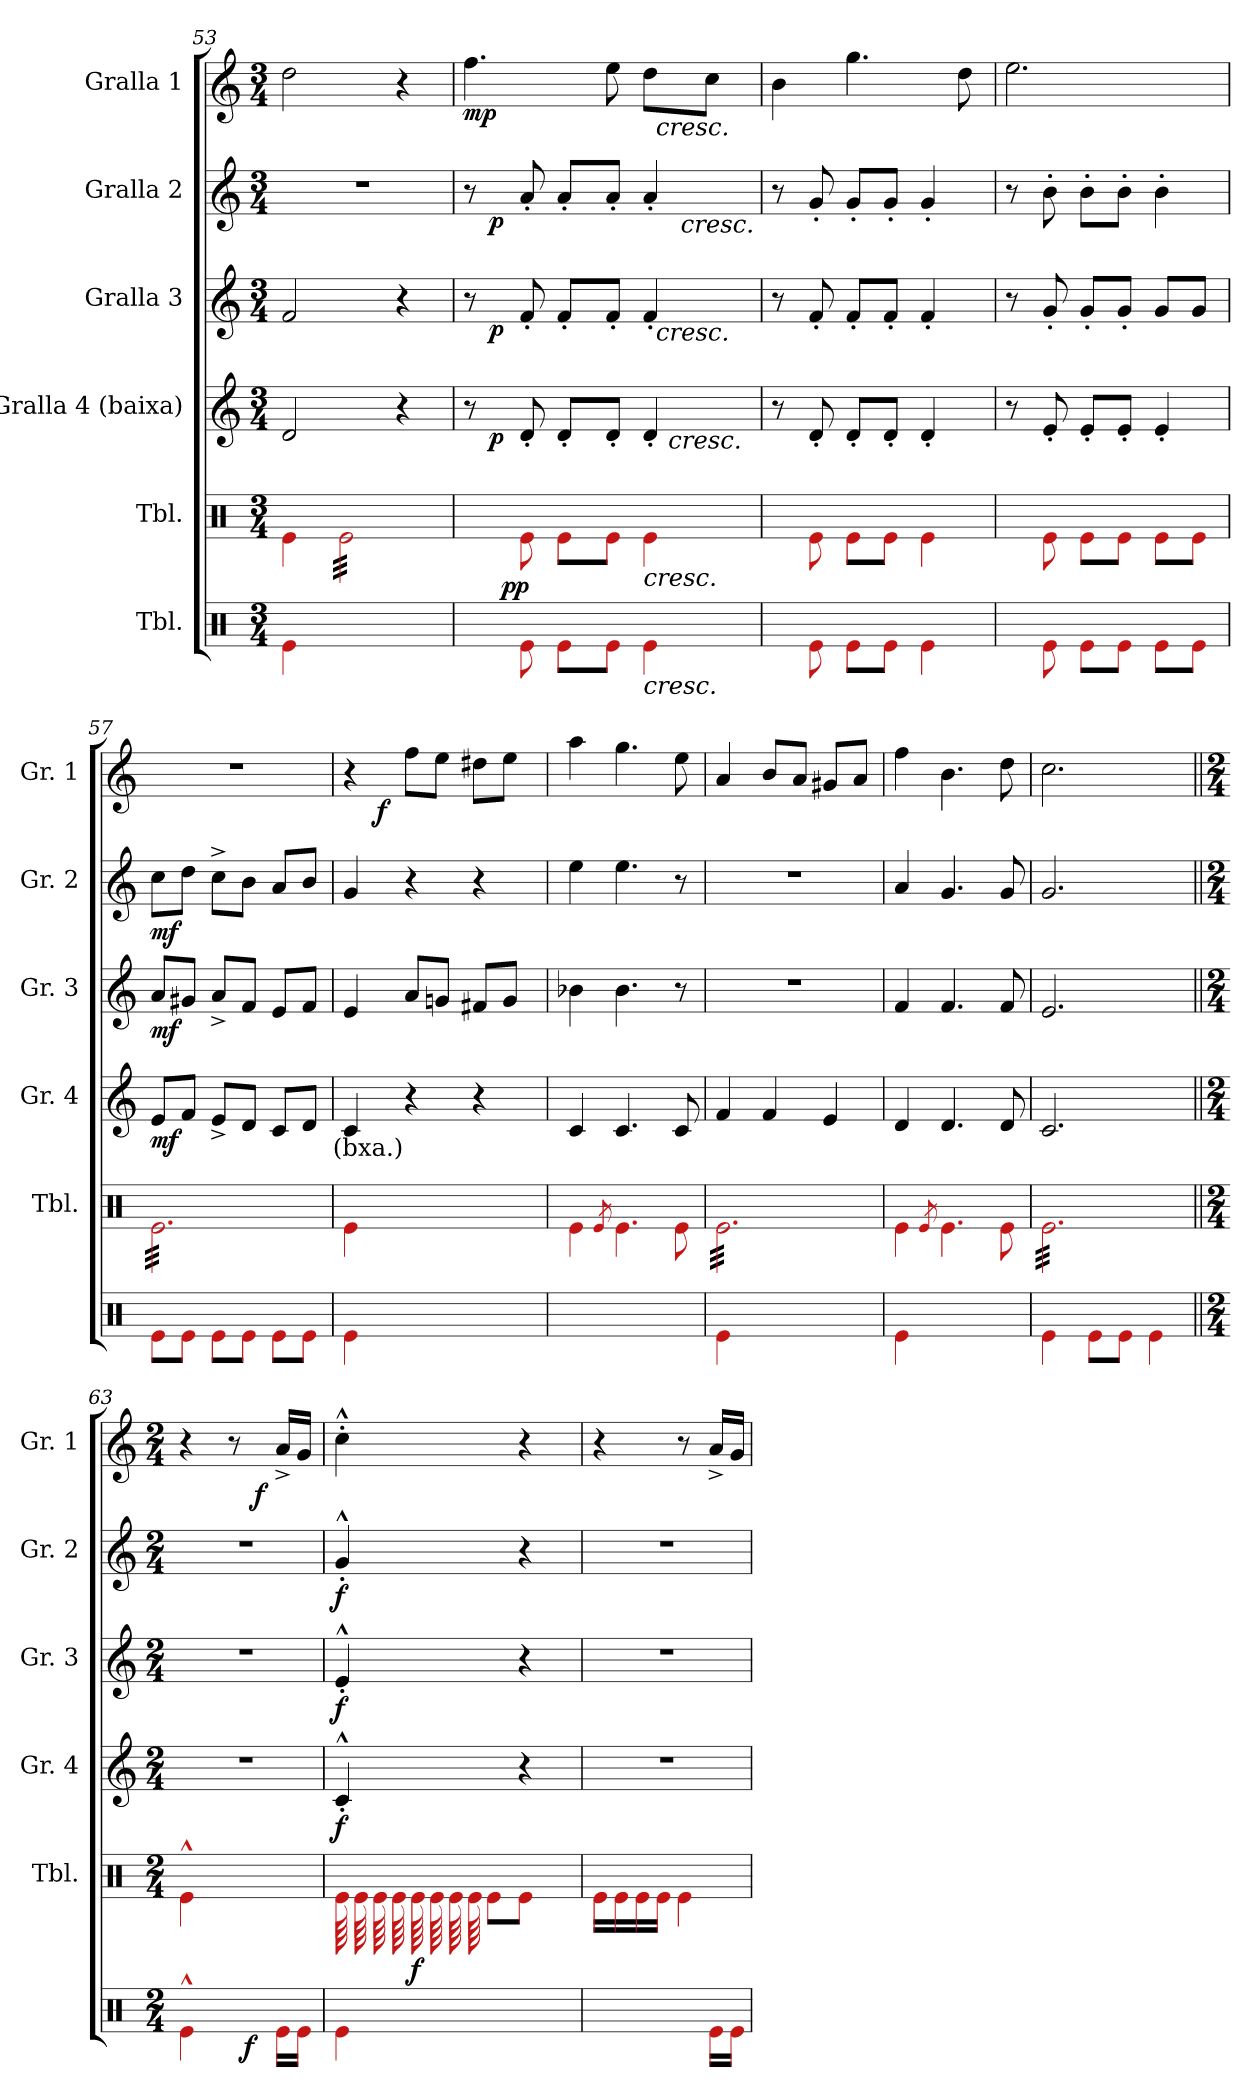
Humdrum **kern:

**kern	**dynam	**kern	**kern	**dynam	**kern	**dynam	**kern	**dynam	**kern	**dynam
*part6	*part6	*part5	*part4	*part4	*part3	*part3	*part2	*part2	*part1	*part1
*staff6	*staff6	*staff5	*staff4	*staff4	*staff3	*staff3	*staff2	*staff2	*staff1	*staff1
*I"Tbl.	*	*I"Tbl.	*I"Gralla 4 (baixa)	*	*I"Gralla 3	*	*I"Gralla 2	*	*I"Gralla 1	*
*	*	*I'Tbl.	*I'Gr. 4	*	*I'Gr. 3	*	*I'Gr. 2	*	*I'Gr. 1	*
*clefX	*	*clefX	*clefG2	*	*clefG2	*	*clefG2	*	*clefG2	*
*k[]	*	*k[]	*k[]	*	*k[]	*	*k[]	*	*k[]	*
*M3/4	*	*M3/4	*M3/4	*	*M3/4	*	*M3/4	*	*M3/4	*
=53	=53	=53	=53	=53	=53	=53	=53	=53	=53	=53
4e\	.	4e\	2d/	.	2f/	.	2.r	.	2dd\	.
*	*	*tremolo	*	*	*	*	*	*	*	*
2ryy	.	32e\LLL	.	.	.	.	.	.	.	.
.	.	32e\	.	.	.	.	.	.	.	.
.	.	32e\	.	.	.	.	.	.	.	.
.	.	32e\	.	.	.	.	.	.	.	.
.	.	32e\	.	.	.	.	.	.	.	.
.	.	32e\	.	.	.	.	.	.	.	.
.	.	32e\	.	.	.	.	.	.	.	.
.	.	32e\	.	.	.	.	.	.	.	.
.	.	32e\	4r	.	4r	.	.	.	4r	.
.	.	32e\	.	.	.	.	.	.	.	.
.	.	32e\	.	.	.	.	.	.	.	.
.	.	32e\	.	.	.	.	.	.	.	.
.	.	32e\	.	.	.	.	.	.	.	.
.	.	32e\	.	.	.	.	.	.	.	.
.	.	32e\	.	.	.	.	.	.	.	.
.	.	32e\JJJ	.	.	.	.	.	.	.	.
*	*	*Xtremolo	*	*	*	*	*	*	*	*
=54	=54	=54	=54	=54	=54	=54	=54	=54	=54	=54
!	!	!	!	!	!	!	!	!	!	!LO:DY:b
*^	*	*	*^	*	*^	*	*^	*	*^	*
*	*	*	*	*	*^	*	*	*^	*	*	*	*	*	*	*
8ryy	12ryy	.	8ryy	8r	16ryy	3ryy	.	8r	16ryy	3ryy	.	8r	16ryy	.	4.ff\	3ryy	mp
!	!	!	!	!	!	!	!LO:DY:b	!	!	!	!LO:DY:b	!	!	!LO:DY:b	!	!	!
.	.	.	.	.	2ryy	.	p	.	2ryy	.	p	.	2ryy	p	.	.	.
!	!	!LO:DY:a	!	!	!	!	!	!	!	!	!	!	!	!	!	!	!
!	!	!LO:DY:n=1:b	!	!	!	!	!	!	!	!	!	!	!	!	!	!	!
.	3%2ryy	p p	.	.	.	.	.	.	.	.	.	.	.	.	.	.	.
8e\	.	.	8e\	8d'/	.	.	.	8f'/	.	.	.	8a'/	.	.	.	.	.
8e\L	.	.	8e\L	8d'/L	.	.	.	8f'/L	.	.	.	8a'/L	.	.	.	.	.
.	.	.	.	.	.	6ryy	.	.	.	6ryy	.	.	.	.	.	6ryy	.
8e\J	.	.	8e\J	8d'/J	.	.	.	8f'/J	.	.	.	8a'/J	.	.	8ee\	.	.
!	!	!	!LO:TX:b:i:t=cresc.	!	!	!	!	!	!	!	!	!	!	!	!	!	!
!LO:TX:b:i:t=cresc.	!	!	!	!	!	!	!	!	!	!	!	!	!	!	!	!	!
4e\	.	.	4e\	4d'/	.	24ryy	.	4f'/	.	48ryy	.	4a'/	.	.	8dd\L	48ryy	.
!	!	!	!	!	!	!	!	!	!	!	!	!	!	!	!	!LO:TX:b:i:t=cresc.	!
!	!	!	!	!	!	!	!	!	!	!LO:TX:b:i:t=cresc.	!	!	!	!	!	!	!
.	.	.	.	.	.	.	.	.	.	6ryy	.	.	.	.	.	6ryy	.
!	!	!	!	!	!	!LO:TX:b:i:t=cresc.	!	!	!	!	!	!	!	!	!	!	!
.	.	.	.	.	.	6ryy	.	.	.	.	.	.	.	.	.	.	.
!	!	!	!	!	!	!	!	!	!	!	!	!	!LO:TX:b:i:t=cresc.	!	!	!	!
.	.	.	.	.	8.ryy	.	.	.	8.ryy	.	.	.	8.ryy	.	.	.	.
.	.	.	.	.	.	.	.	.	.	.	.	.	.	.	8cc\J	.	.
.	.	.	.	.	.	.	.	.	.	24.ryy	.	.	.	.	.	24.ryy	.
.	.	.	.	.	.	24ryy	.	.	.	.	.	.	.	.	.	.	.
*	*	*	*	*v	*v	*v	*	*	*	*	*	*v	*v	*	*v	*v	*
*v	*v	*	*	*	*	*v	*v	*v	*	*	*	*	*
=55	=55	=55	=55	=55	=55	=55	=55	=55	=55	=55
8ryy	.	8ryy	8r	.	8r	.	8r	.	4b\	.
8e\	.	8e\	8d'/	.	8f'/	.	8g'/	.	.	.
8e\L	.	8e\L	8d'/L	.	8f'/L	.	8g'/L	.	4.gg\	.
8e\J	.	8e\J	8d'/J	.	8f'/J	.	8g'/J	.	.	.
4e\	.	4e\	4d'/	.	4f'/	.	4g'/	.	.	.
.	.	.	.	.	.	.	.	.	8dd\	.
=56	=56	=56	=56	=56	=56	=56	=56	=56	=56	=56
8ryy	.	8ryy	8r	.	8r	.	8r	.	2.ee\	.
8e\	.	8e\	8e'/	.	8g'/	.	8b'\	.	.	.
8e\L	.	8e\L	8e'/L	.	8g'/L	.	8b'\L	.	.	.
8e\J	.	8e\J	8e'/J	.	8g'/J	.	8b'\J	.	.	.
8e\L	.	8e\L	4e'/	.	8g/L	.	4b'\	.	.	.
8e\J	.	8e\J	.	.	8g/J	.	.	.	.	.
!!LO:LB:g=z
=57	=57	=57	=57	=57	=57	=57	=57	=57	=57	=57
!	!LO:DY:a	!	!	!	!	!	!	!	!	!
!	!LO:DY:n=1:b	!	!	!LO:DY:b	!	!LO:DY:b	!	!LO:DY:b	!	!
*	*	*tremolo	*	*	*	*	*	*	*	*
8e\L	mf mf	32e\LLL	8e/L	mf	8a/L	mf	8cc\L	mf	2.r	.
.	.	32e\	.	.	.	.	.	.	.	.
.	.	32e\	.	.	.	.	.	.	.	.
.	.	32e\	.	.	.	.	.	.	.	.
8e\J	.	32e\	8f/J	.	8g#X/J	.	8dd\J	.	.	.
.	.	32e\	.	.	.	.	.	.	.	.
.	.	32e\	.	.	.	.	.	.	.	.
.	.	32e\	.	.	.	.	.	.	.	.
8e\L	.	32e\	8e^/L	.	8a^/L	.	8cc^\L	.	.	.
.	.	32e\	.	.	.	.	.	.	.	.
.	.	32e\	.	.	.	.	.	.	.	.
.	.	32e\	.	.	.	.	.	.	.	.
8e\J	.	32e\	8d/J	.	8f/J	.	8b\J	.	.	.
.	.	32e\	.	.	.	.	.	.	.	.
.	.	32e\	.	.	.	.	.	.	.	.
.	.	32e\	.	.	.	.	.	.	.	.
8e\L	.	32e\	8c/L	.	8e/L	.	8a/L	.	.	.
.	.	32e\	.	.	.	.	.	.	.	.
.	.	32e\	.	.	.	.	.	.	.	.
.	.	32e\	.	.	.	.	.	.	.	.
8e\J	.	32e\	8d/J	.	8f/J	.	8b/J	.	.	.
.	.	32e\	.	.	.	.	.	.	.	.
.	.	32e\	.	.	.	.	.	.	.	.
.	.	32e\JJJ	.	.	.	.	.	.	.	.
*	*	*Xtremolo	*	*	*	*	*	*	*	*
!	!	!	!LO:TX:b:t=(bxa.)	!	!	!	!	!	!	!
=58	=58	=58	=58	=58	=58	=58	=58	=58	=58	=58
*	*	*	*	*	*	*	*	*	*^	*
4e\	.	4e\	4c/	.	4e/	.	4g/	.	4r	12..ryy	.
!	!	!	!	!	!	!	!	!	!	!	!LO:DY:b
.	.	.	.	.	.	.	.	.	.	3ryy	f
2ryy	.	2ryy	4r	.	8a/L	.	4r	.	8ff\L	.	.
.	.	.	.	.	8gn/J	.	.	.	8ee\J	.	.
.	.	.	.	.	.	.	.	.	.	6ryy	.
.	.	.	4r	.	8f#X/L	.	4r	.	8dd#X\L	.	.
.	.	.	.	.	8g/J	.	.	.	8ee\J	.	.
.	.	.	.	.	.	.	.	.	.	12ryy	.
.	.	.	.	.	.	.	.	.	.	48ryy	.
*	*	*	*	*	*	*	*	*	*v	*v	*
=59	=59	=59	=59	=59	=59	=59	=59	=59	=59	=59
2.ryy	.	4e\	4c/	.	4b-X\	.	4ee\	.	4aa\	.
.	.	8qe/	.	.	.	.	.	.	.	.
.	.	4.e\	4.c/	.	4.b-\	.	4.ee\	.	4.gg\	.
.	.	8e\	8c/	.	8r	.	8r	.	8ee\	.
=60	=60	=60	=60	=60	=60	=60	=60	=60	=60	=60
*	*	*tremolo	*	*	*	*	*	*	*	*
4e\	.	32e\LLL	4f/	.	2.r	.	2.r	.	4a/	.
.	.	32e\	.	.	.	.	.	.	.	.
.	.	32e\	.	.	.	.	.	.	.	.
.	.	32e\	.	.	.	.	.	.	.	.
.	.	32e\	.	.	.	.	.	.	.	.
.	.	32e\	.	.	.	.	.	.	.	.
.	.	32e\	.	.	.	.	.	.	.	.
.	.	32e\	.	.	.	.	.	.	.	.
2ryy	.	32e\	4f/	.	.	.	.	.	8b/L	.
.	.	32e\	.	.	.	.	.	.	.	.
.	.	32e\	.	.	.	.	.	.	.	.
.	.	32e\	.	.	.	.	.	.	.	.
.	.	32e\	.	.	.	.	.	.	8a/J	.
.	.	32e\	.	.	.	.	.	.	.	.
.	.	32e\	.	.	.	.	.	.	.	.
.	.	32e\	.	.	.	.	.	.	.	.
.	.	32e\	4e/	.	.	.	.	.	8g#X/L	.
.	.	32e\	.	.	.	.	.	.	.	.
.	.	32e\	.	.	.	.	.	.	.	.
.	.	32e\	.	.	.	.	.	.	.	.
.	.	32e\	.	.	.	.	.	.	8a/J	.
.	.	32e\	.	.	.	.	.	.	.	.
.	.	32e\	.	.	.	.	.	.	.	.
.	.	32e\JJJ	.	.	.	.	.	.	.	.
*	*	*Xtremolo	*	*	*	*	*	*	*	*
=61	=61	=61	=61	=61	=61	=61	=61	=61	=61	=61
4e\	.	4e\	4d/	.	4f/	.	4a/	.	4ff\	.
.	.	8qe/	.	.	.	.	.	.	.	.
2ryy	.	4.e\	4.d/	.	4.f/	.	4.g/	.	4.b\	.
.	.	8e\	8d/	.	8f/	.	8g/	.	8dd\	.
=62	=62	=62	=62	=62	=62	=62	=62	=62	=62	=62
*	*	*tremolo	*	*	*	*	*	*	*	*
4e\	.	32e\LLL	2.c/	.	2.e/	.	2.g/	.	2.cc\	.
.	.	32e\	.	.	.	.	.	.	.	.
.	.	32e\	.	.	.	.	.	.	.	.
.	.	32e\	.	.	.	.	.	.	.	.
.	.	32e\	.	.	.	.	.	.	.	.
.	.	32e\	.	.	.	.	.	.	.	.
.	.	32e\	.	.	.	.	.	.	.	.
.	.	32e\	.	.	.	.	.	.	.	.
8e\L	.	32e\	.	.	.	.	.	.	.	.
.	.	32e\	.	.	.	.	.	.	.	.
.	.	32e\	.	.	.	.	.	.	.	.
.	.	32e\	.	.	.	.	.	.	.	.
8e\J	.	32e\	.	.	.	.	.	.	.	.
.	.	32e\	.	.	.	.	.	.	.	.
.	.	32e\	.	.	.	.	.	.	.	.
.	.	32e\	.	.	.	.	.	.	.	.
4e\	.	32e\	.	.	.	.	.	.	.	.
.	.	32e\	.	.	.	.	.	.	.	.
.	.	32e\	.	.	.	.	.	.	.	.
.	.	32e\	.	.	.	.	.	.	.	.
.	.	32e\	.	.	.	.	.	.	.	.
.	.	32e\	.	.	.	.	.	.	.	.
.	.	32e\	.	.	.	.	.	.	.	.
.	.	32e\JJJ	.	.	.	.	.	.	.	.
*	*	*Xtremolo	*	*	*	*	*	*	*	*
=63||	=63||	=63||	=63||	=63||	=63||	=63||	=63||	=63||	=63||	=63||
*M2/4	*	*M2/4	*M2/4	*	*M2/4	*	*M2/4	*	*M2/4	*
*^	*	*	*	*	*	*	*	*	*^	*
4e^^\	6..ryy	.	4e^^\	2r	.	2r	.	2r	.	4r	4ryy	.
8ryy	.	.	4ryy	.	.	.	.	.	.	8r	16ryy	.
!	!	!LO:DY:b	!	!	!	!	!	!	!	!	!	!
.	6ryy	f	.	.	.	.	.	.	.	.	.	.
!	!	!	!	!	!	!	!	!	!	!	!	!LO:DY:b
.	.	.	.	.	.	.	.	.	.	.	8.ryy	f
16e\LL	.	.	.	.	.	.	.	.	.	16a^/LL	.	.
16e\JJ	.	.	.	.	.	.	.	.	.	16g/JJ	.	.
.	24ryy	.	.	.	.	.	.	.	.	.	.	.
=64	=64	=64	=64	=64	=64	=64	=64	=64	=64	=64	=64	=64
!	!	!	!	!	!LO:DY:b	!	!LO:DY:b	!	!LO:DY:b	!	!	!
*	*	*	*	*	*	*	*	*	*	*v	*v	*
*	*	*	*tremolo	*	*	*	*	*	*	*	*
4e\	16ryy	.	64e\	4c'^^/	f	4e'^^/	f	4g'^^/	f	4cc'^^\	.
.	.	.	64e\	.	.	.	.	.	.	.	.
.	.	.	64e\	.	.	.	.	.	.	.	.
.	.	.	64e\	.	.	.	.	.	.	.	.
!	!	!LO:DY:a	!	!	!	!	!	!	!	!	!
.	4..ryy	f	64e\	.	.	.	.	.	.	.	.
.	.	.	64e\	.	.	.	.	.	.	.	.
.	.	.	64e\	.	.	.	.	.	.	.	.
.	.	.	64e\	.	.	.	.	.	.	.	.
*	*	*	*Xtremolo	*	*	*	*	*	*	*	*
.	.	.	8e\L	.	.	.	.	.	.	.	.
4ryy	.	.	8e\J	4r	.	4r	.	4r	.	4r	.
.	.	.	8ryy	.	.	.	.	.	.	.	.
*v	*v	*	*	*	*	*	*	*	*	*	*
!!LO:PB:g=z
=65	=65	=65	=65	=65	=65	=65	=65	=65	=65	=65
4.ryy	.	16e\LL	2r	.	2r	.	2r	.	4r	.
.	.	16e\	.	.	.	.	.	.	.	.
.	.	16e\	.	.	.	.	.	.	.	.
.	.	16e\JJ	.	.	.	.	.	.	.	.
.	.	4e\	.	.	.	.	.	.	8r	.
16e\LL	.	.	.	.	.	.	.	.	16a^/LL	.
16e\JJ	.	.	.	.	.	.	.	.	16g/JJ	.
=	=	=	=	=	=	=	=	=	=	=
*-	*-	*-	*-	*-	*-	*-	*-	*-	*-	*-
